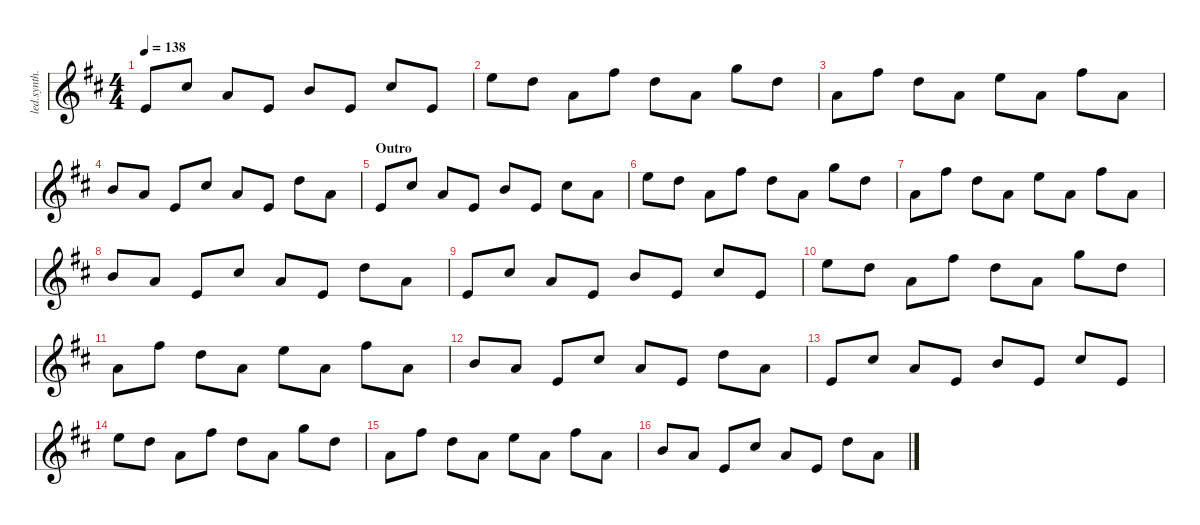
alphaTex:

\hideDynamics
\bracketExtendMode groupsimilarinstruments
\otherSystemsTrackNameOrientation horizontal
\track ("Synthesizer" "led.synth.") {instrument lead2sawtooth}
\staff {score}
\tuning (E4 B3 G3 D3 A2 E2)
\ts (4 4)
\tempo 138
\clef g2
\ks d
9.3{acc forcenatural}.8{dy f} 9.1{acc #}.8 5.1{acc forcenatural}.8 5.2{acc forcenatural}.8 7.1{acc forcenatural}.8 9.3{acc forcenatural}.8 9.1{acc #}.8 9.3{acc forcenatural}.8 |
12.1{acc forcenatural}.8 10.1{acc forcenatural}.8 10.2{acc forcenatural}.8 14.1{acc #}.8 15.2{acc forcenatural}.8 14.3{acc forcenatural}.8 15.1{acc forcenatural}.8 10.1{acc forcenatural}.8 |
10.2{acc forcenatural}.8 14.1{acc #}.8 10.1{acc forcenatural}.8 10.2{acc forcenatural}.8 12.1{acc forcenatural}.8 10.2{acc forcenatural}.8 14.1{acc #}.8 5.1{acc forcenatural}.8 |
12.2{acc forcenatural}.8 10.2{acc forcenatural}.8 9.3{acc forcenatural}.8 9.1{acc #}.8 10.2{acc forcenatural}.8 9.3{acc forcenatural}.8 10.1{acc forcenatural}.8 10.2{acc forcenatural}.8 |
\section ("" "Outro")
9.3{acc forcenatural}.8 9.1{acc #}.8 5.1{acc forcenatural}.8 5.2{acc forcenatural}.8 7.1{acc forcenatural}.8 9.3{acc forcenatural}.8 9.1{acc #}.8 14.3{acc forcenatural}.8 |
12.1{acc forcenatural}.8 10.1{acc forcenatural}.8 10.2{acc forcenatural}.8 14.1{acc #}.8 15.2{acc forcenatural}.8 14.3{acc forcenatural}.8 15.1{acc forcenatural}.8 10.1{acc forcenatural}.8 |
10.2{acc forcenatural}.8 14.1{acc #}.8 10.1{acc forcenatural}.8 10.2{acc forcenatural}.8 12.1{acc forcenatural}.8 10.2{acc forcenatural}.8 14.1{acc #}.8 5.1{acc forcenatural}.8 |
12.2{acc forcenatural}.8 10.2{acc forcenatural}.8 9.3{acc forcenatural}.8 9.1{acc #}.8 10.2{acc forcenatural}.8 9.3{acc forcenatural}.8 10.1{acc forcenatural}.8 10.2{acc forcenatural}.8 |
9.3{acc forcenatural}.8 9.1{acc #}.8 5.1{acc forcenatural}.8 5.2{acc forcenatural}.8 7.1{acc forcenatural}.8 9.3{acc forcenatural}.8 9.1{acc #}.8 9.3{acc forcenatural}.8 |
12.1{acc forcenatural}.8 10.1{acc forcenatural}.8 10.2{acc forcenatural}.8 14.1{acc #}.8 15.2{acc forcenatural}.8 14.3{acc forcenatural}.8 15.1{acc forcenatural}.8 10.1{acc forcenatural}.8 |
10.2{acc forcenatural}.8 14.1{acc #}.8 10.1{acc forcenatural}.8 10.2{acc forcenatural}.8 12.1{acc forcenatural}.8 10.2{acc forcenatural}.8 14.1{acc #}.8 5.1{acc forcenatural}.8 |
12.2{acc forcenatural}.8 10.2{acc forcenatural}.8 9.3{acc forcenatural}.8 9.1{acc #}.8 10.2{acc forcenatural}.8 9.3{acc forcenatural}.8 10.1{acc forcenatural}.8 10.2{acc forcenatural}.8 |
9.3{acc forcenatural}.8 9.1{acc #}.8 5.1{acc forcenatural}.8 5.2{acc forcenatural}.8 7.1{acc forcenatural}.8 9.3{acc forcenatural}.8 9.1{acc #}.8 9.3{acc forcenatural}.8 |
12.1{acc forcenatural}.8 10.1{acc forcenatural}.8 10.2{acc forcenatural}.8 14.1{acc #}.8 15.2{acc forcenatural}.8 14.3{acc forcenatural}.8 15.1{acc forcenatural}.8 10.1{acc forcenatural}.8 |
10.2{acc forcenatural}.8 14.1{acc #}.8 10.1{acc forcenatural}.8 10.2{acc forcenatural}.8 12.1{acc forcenatural}.8 10.2{acc forcenatural}.8 14.1{acc #}.8 5.1{acc forcenatural}.8 |
12.2{acc forcenatural}.8 10.2{acc forcenatural}.8 9.3{acc forcenatural}.8 9.1{acc #}.8 10.2{acc forcenatural}.8 9.3{acc forcenatural}.8 10.1{acc forcenatural}.8 10.2{acc forcenatural}.8
